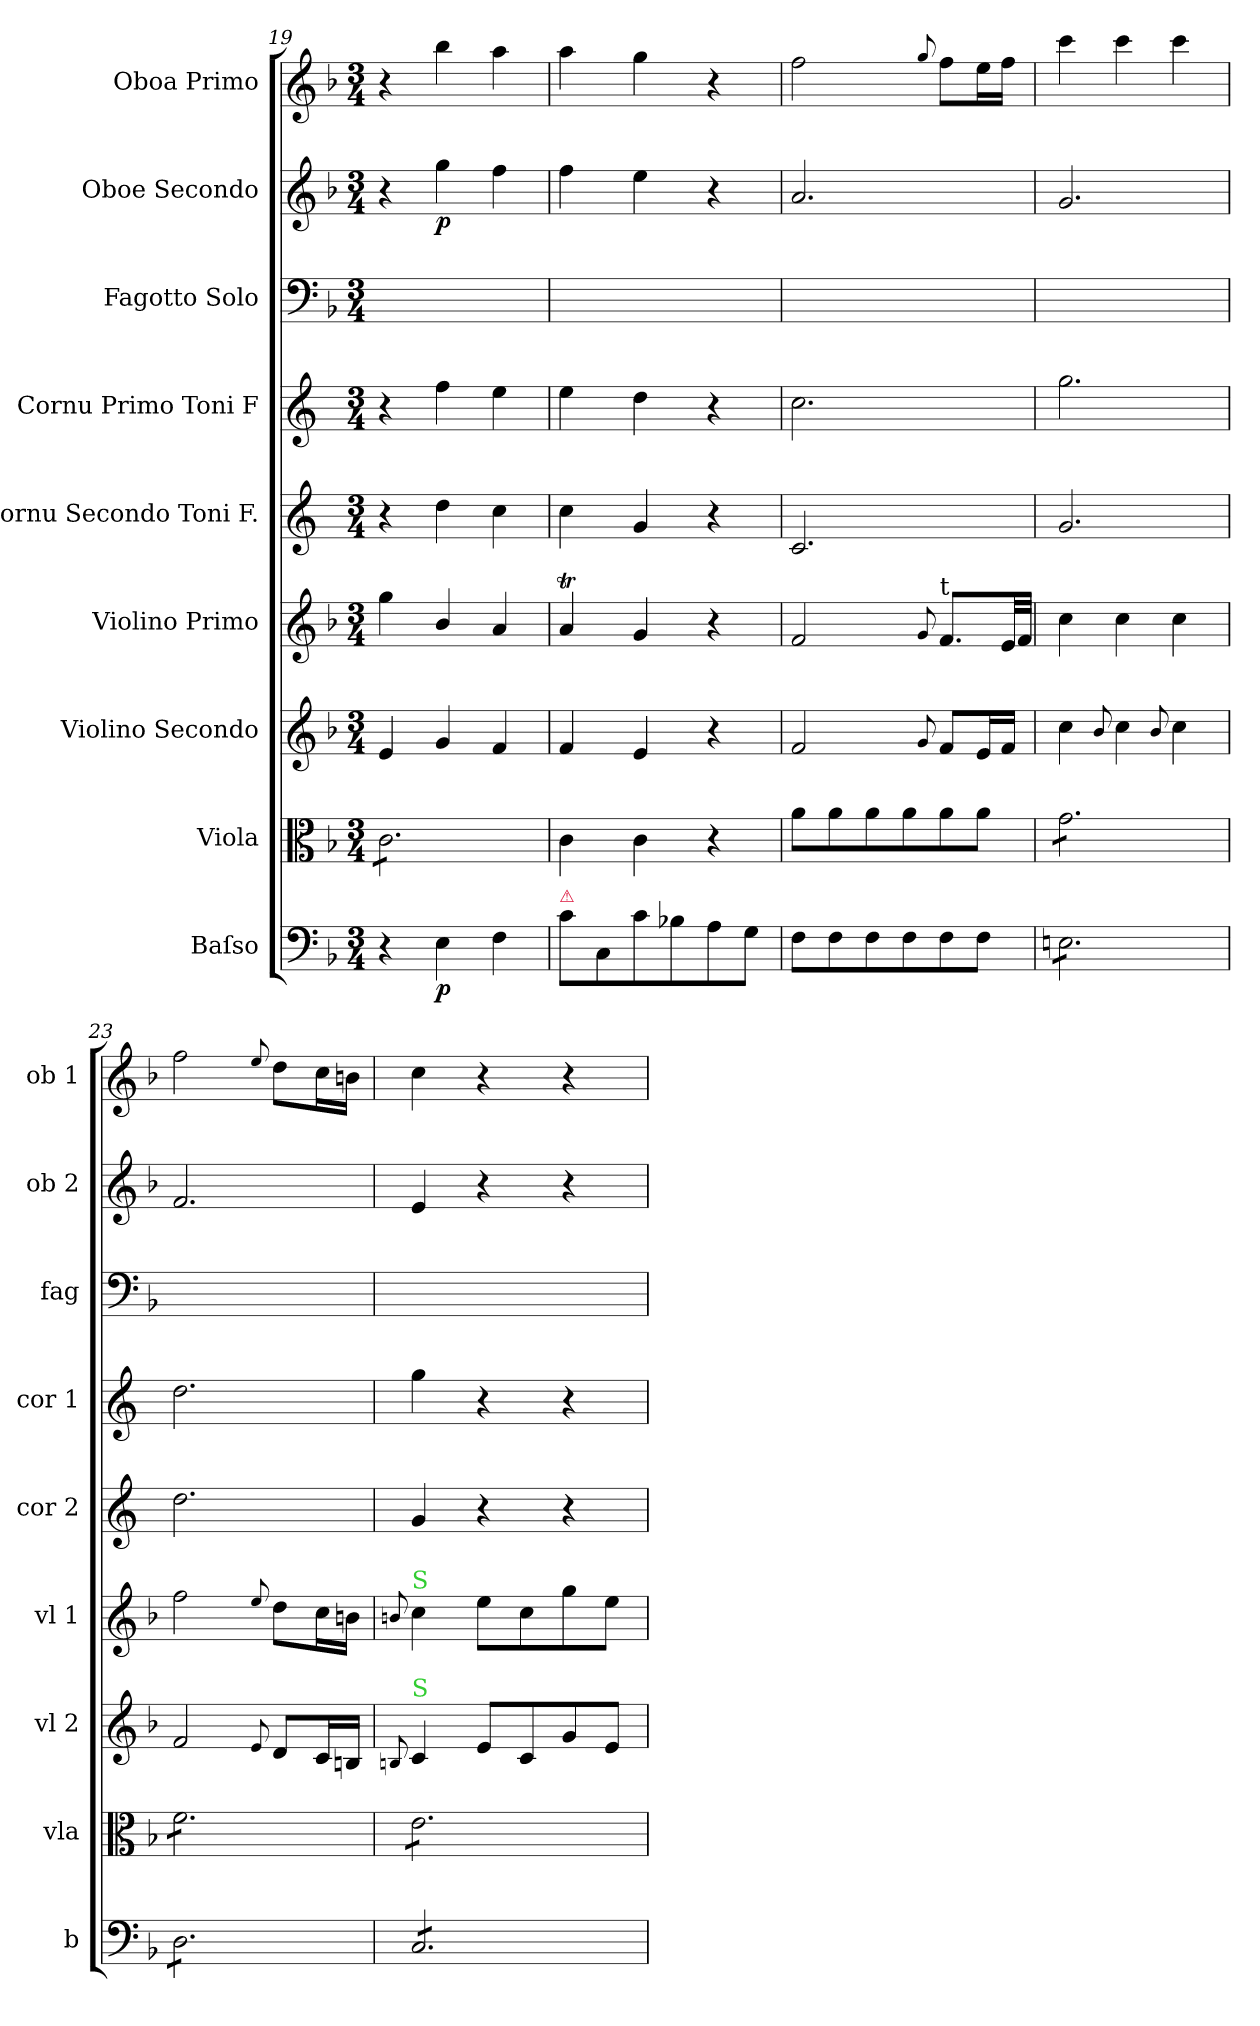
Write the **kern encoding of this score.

**kern	**dynam	**kern	**dynam	**kern	**dynam	**kern	**dynam	**kern	**dynam	**kern	**dynam	**kern	**kern	**dynam	**kern	**dynam
*part9	*part9	*part8	*part8	*part7	*part7	*part6	*part6	*part5	*part5	*part4	*part4	*part3	*part2	*part2	*part1	*part1
*staff9	*staff9	*staff8	*staff8	*staff7	*staff7	*staff6	*staff6	*staff5	*staff5	*staff4	*staff4	*staff3	*staff2	*staff2	*staff1	*staff1
*I"Baſso	*	*I"Viola	*	*I"Violino Secondo	*	*I"Violino Primo	*	*I"Cornu Secondo Toni F.	*	*I"Cornu Primo Toni F	*	*I"Fagotto Solo	*I"Oboe Secondo	*	*I"Oboa Primo	*
*I'b	*	*I'vla	*	*I'vl 2	*	*I'vl 1	*	*I'cor 2	*	*I'cor 1	*	*I'fag	*I'ob 2	*	*I'ob 1	*
*clefF4	*	*clefC3	*	*clefG2	*	*clefG2	*	*clefG2	*	*clefG2	*	*clefF4	*clefG2	*	*clefG2	*
*	*	*	*	*	*	*	*	*ITrd4c7	*	*ITrd4c7	*	*	*	*	*	*
*k[b-]	*	*k[b-]	*	*k[b-]	*	*k[b-]	*	*k[b-]	*	*k[b-]	*	*k[b-]	*k[b-]	*	*k[b-]	*
*F:	*	*F:	*	*F:	*	*F:	*	*F:	*	*F:	*	*F:	*F:	*	*F:	*
*M3/4	*	*M3/4	*	*M3/4	*	*M3/4	*	*M3/4	*	*M3/4	*	*M3/4	*M3/4	*	*M3/4	*
=19	=19	=19	=19	=19	=19	=19	=19	=19	=19	=19	=19	=19	=19	=19	=19	=19
*	*	*tremolo	*	*	*	*	*	*	*	*	*	*	*	*	*	*
4r	.	8c\L	.	4e/	.	4gg\	.	4r	.	4r	.	2.ryy	4r	.	4r	.
.	.	8c\	.	.	.	.	.	.	.	.	.	.	.	.	.	.
!	!	!	!	!	!	!	!	!	!LO:DY:b	!	!	!	!	!	!	!
4E\	p	8c\	.	4g/	.	4b-/	.	4g\	p&colon;	4b-\	.	.	4gg\	p	4bb-\	.
.	.	8c\	.	.	.	.	.	.	.	.	.	.	.	.	.	.
4F\	.	8c\	.	4f/	.	4a/	.	4f\	.	4a\	.	.	4ff\	.	4aa\	.
.	.	8c\J	.	.	.	.	.	.	.	.	.	.	.	.	.	.
*	*	*Xtremolo	*	*	*	*	*	*	*	*	*	*	*	*	*	*
=20	=20	=20	=20	=20	=20	=20	=20	=20	=20	=20	=20	=20	=20	=20	=20	=20
!LO:TX:a:color=crimson:t=⚠	!	!	!	!	!	!	!	!	!	!	!	!	!	!	!	!
8c\L	.	4c\	.	4f/	.	4at/	.	4f\	.	4a\	.	2.ryy	4ff\	.	4aa\	.
8C/	.	.	.	.	.	.	.	.	.	.	.	.	.	.	.	.
8c\	.	4c\	.	4e/	.	4g/	.	4c/	.	4g\	.	.	4ee\	.	4gg\	.
8B-X\	.	.	.	.	.	.	.	.	.	.	.	.	.	.	.	.
8A\	.	4r	.	4r	.	4r	.	4r	.	4r	.	.	4r	.	4r	.
8G\J	.	.	.	.	.	.	.	.	.	.	.	.	.	.	.	.
=21	=21	=21	=21	=21	=21	=21	=21	=21	=21	=21	=21	=21	=21	=21	=21	=21
!	!LO:DY:b	!	!LO:DY:b	!	!LO:DY:b	!	!LO:DY:b	!	!LO:DY:b	!	!LO:DY:b	!	!	!LO:DY:b	!	!LO:DY:b
8F\L	fortiſs	8a\L	fortiſs	2f/	fortiſsimo	2f/	fortiſ&colon;	2.F/	fortiſ&colon;	2.f\	fortiſ&colon;	2.ryy	2.a/	for&colon;	2ff\	fortiſ
8F\	.	8a\	.	.	.	.	.	.	.	.	.	.	.	.	.	.
8F\	.	8a\	.	.	.	.	.	.	.	.	.	.	.	.	.	.
8F\	.	8a\	.	.	.	.	.	.	.	.	.	.	.	.	.	.
.	.	.	.	8qqg/	.	8qqg/	.	.	.	.	.	.	.	.	8qqgg/	.
!	!	!	!	!	!	!LO:TX:a:t=t	!	!	!	!	!	!	!	!	!	!
8F\	.	8a\	.	8f/L	.	8.f/L	.	.	.	.	.	.	.	.	8ff\L	.
8F\J	.	8a\J	.	16e/L	.	.	.	.	.	.	.	.	.	.	16ee\L	.
.	.	.	.	16f/JJ	.	32e/LL	.	.	.	.	.	.	.	.	16ff\JJ	.
.	.	.	.	.	.	32f/JJJ	.	.	.	.	.	.	.	.	.	.
=22	=22	=22	=22	=22	=22	=22	=22	=22	=22	=22	=22	=22	=22	=22	=22	=22
*tremolo	*	*	*	*	*	*	*	*	*	*	*	*	*	*	*	*
*	*	*tremolo	*	*	*	*	*	*	*	*	*	*	*	*	*	*
8En\L	.	8g\L	.	4cc\	.	4cc\	.	2.c/	.	2.cc\	.	2.ryy	2.g/	.	4ccc\	.
8En\	.	8g\	.	.	.	.	.	.	.	.	.	.	.	.	.	.
.	.	.	.	8qqb-/	.	.	.	.	.	.	.	.	.	.	.	.
8En\	.	8g\	.	4cc\	.	4cc\	.	.	.	.	.	.	.	.	4ccc\	.
8En\	.	8g\	.	.	.	.	.	.	.	.	.	.	.	.	.	.
.	.	.	.	8qqb-/	.	.	.	.	.	.	.	.	.	.	.	.
8En\	.	8g\	.	4cc\	.	4cc\	.	.	.	.	.	.	.	.	4ccc\	.
8En\J	.	8g\J	.	.	.	.	.	.	.	.	.	.	.	.	.	.
=23	=23	=23	=23	=23	=23	=23	=23	=23	=23	=23	=23	=23	=23	=23	=23	=23
8D\L	.	8f\L	.	2f/	.	2ff\	.	2.g\	.	2.g\	.	2.ryy	2.f/	.	2ff\	.
8D\	.	8f\	.	.	.	.	.	.	.	.	.	.	.	.	.	.
8D\	.	8f\	.	.	.	.	.	.	.	.	.	.	.	.	.	.
8D\	.	8f\	.	.	.	.	.	.	.	.	.	.	.	.	.	.
.	.	.	.	8qqe/	.	8qqee/	.	.	.	.	.	.	.	.	8qqee/	.
8D\	.	8f\	.	8d/L	.	8dd\L	.	.	.	.	.	.	.	.	8dd\L	.
8D\J	.	8f\J	.	16c/L	.	16cc\L	.	.	.	.	.	.	.	.	16cc\L	.
.	.	.	.	16Bn/JJ	.	16bn\JJ	.	.	.	.	.	.	.	.	16bn\JJ	.
=24	=24	=24	=24	=24	=24	=24	=24	=24	=24	=24	=24	=24	=24	=24	=24	=24
.	.	.	.	8qqBn/	.	8qqbn/	.	.	.	.	.	.	.	.	.	.
!	!	!	!	!	!	!LO:TX:a:color=limegreen:t=S	!	!	!	!	!	!	!	!	!	!
!	!	!	!	!LO:TX:a:color=limegreen:t=S	!	!	!	!	!	!	!	!	!	!	!	!
8C/L	.	8e\L	.	4c/	.	4cc\	.	4c/	.	4cc\	.	2.ryy	4e/	.	4cc\	.
8C/	.	8e\	.	.	.	.	.	.	.	.	.	.	.	.	.	.
8C/	.	8e\	.	8e/L	.	8ee\L	.	4r	.	4r	.	.	4r	.	4r	.
8C/	.	8e\	.	8c/	.	8cc\	.	.	.	.	.	.	.	.	.	.
8C/	.	8e\	.	8g/	.	8gg\	.	4r	.	4r	.	.	4r	.	4r	.
8C/J	.	8e\J	.	8e/J	.	8ee\J	.	.	.	.	.	.	.	.	.	.
*	*	*Xtremolo	*	*	*	*	*	*	*	*	*	*	*	*	*	*
*Xtremolo	*	*	*	*	*	*	*	*	*	*	*	*	*	*	*	*
=	=	=	=	=	=	=	=	=	=	=	=	=	=	=	=	=
*-	*-	*-	*-	*-	*-	*-	*-	*-	*-	*-	*-	*-	*-	*-	*-	*-
